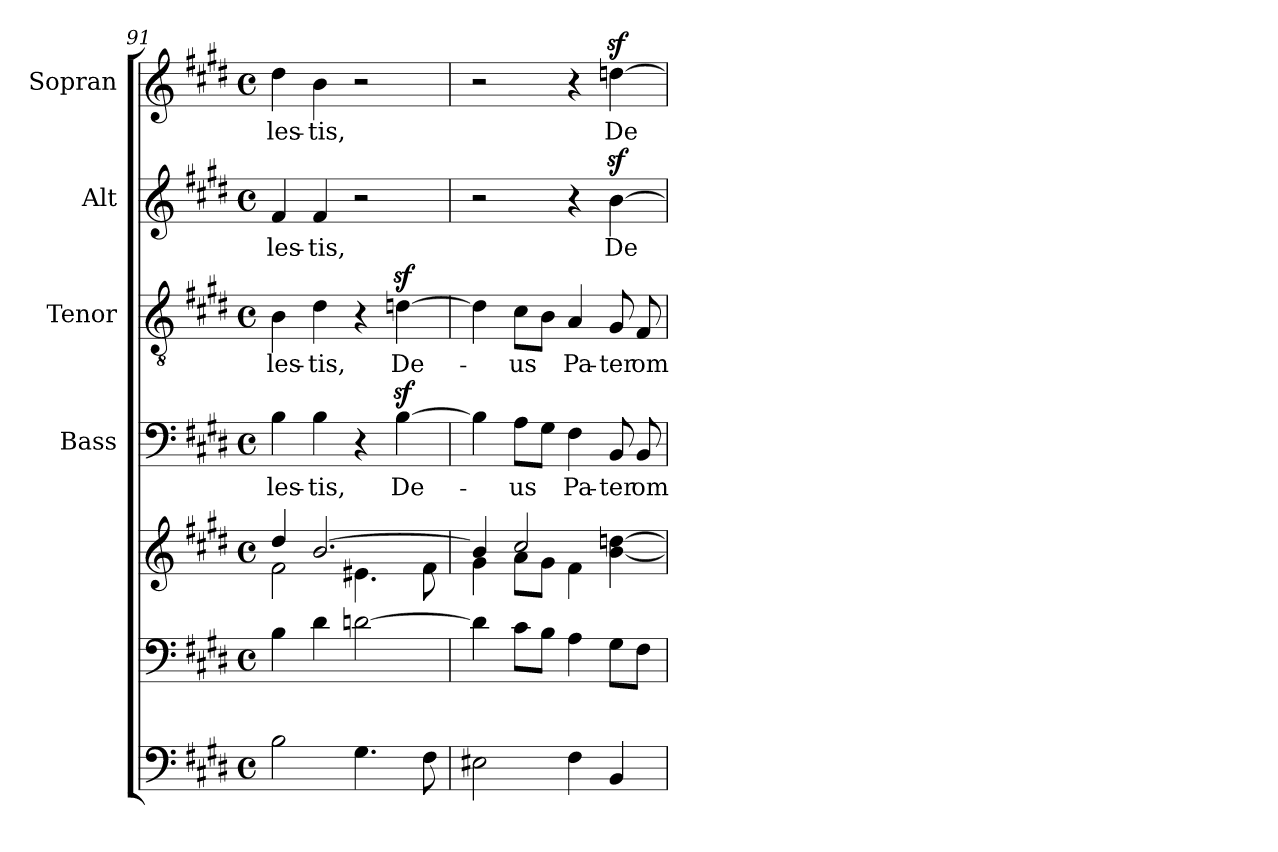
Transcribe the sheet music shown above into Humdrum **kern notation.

**kern	**kern	**kern	**kern	**text	**kern	**text	**kern	**text	**kern	**text
*part6	*part5	*part5	*part4	*part4	*part3	*part3	*part2	*part2	*part1	*part1
*staff7	*staff6	*staff5	*staff4	*staff4	*staff3	*staff3	*staff2	*staff2	*staff1	*staff1
*	*	*	*I"Bass	*	*I"Tenor	*	*I"Alt	*	*I"Sopran	*
*	*	*	*I'B.	*	*I'T.	*	*I'A.	*	*I'S.	*
*clefF4	*clefF4	*clefG2	*clefF4	*	*clefGv2	*	*clefG2	*	*clefG2	*
*ITrd7c12	*	*	*	*	*	*	*	*	*	*
*k[f#c#g#d#]	*k[f#c#g#d#]	*k[f#c#g#d#]	*k[f#c#g#d#]	*	*k[f#c#g#d#]	*	*k[f#c#g#d#]	*	*k[f#c#g#d#]	*
*E:	*E:	*E:	*E:	*	*E:	*	*E:	*	*E:	*
*M4/4	*M4/4	*M4/4	*M4/4	*	*M4/4	*	*M4/4	*	*M4/4	*
*met(c)	*met(c)	*met(c)	*met(c)	*	*met(c)	*	*met(c)	*	*met(c)	*
=91	=91	=91	=91	=91	=91	=91	=91	=91	=91	=91
*	*	*^	*	*	*	*	*	*	*	*
!	!	!	!	!	!LO:LY:b	!	!LO:LY:b	!	!LO:LY:b	!	!LO:LY:b
2BB\	4B\	4dd#/	2f#\	4B\	-les-	4B\	-les-	4f#/	-les-	4dd#\	-les-
!	!	!	!	!	!LO:LY:b	!	!LO:LY:b	!	!LO:LY:b	!	!LO:LY:b
.	4d#\	[>2.b/	.	4B\	-tis,	4d#\	-tis,	4f#/	-tis,	4b\	-tis,
4.GG#\	[2dn\	.	4.e#X\	4r	.	4r	.	2r	.	2r	.
!	!	!	!	!	!LO:LY:b	!	!LO:LY:b	!	!	!	!
.	.	.	.	[4Bz>\	De-	[4dnz>\	De-	.	.	.	.
8FF#\	.	.	8f#\	.	.	.	.	.	.	.	.
=92	=92	=92	=92	=92	=92	=92	=92	=92	=92	=92	=92
2EE#X\	4d\]	4b/]	4g#\	4B\]	.	4d\]	.	2r	.	2r	.
!	!	!	!	!	!LO:LY:b	!	!LO:LY:b	!	!	!	!
.	8c#\L	2cc#/	8a\L	8A\L	-us	8c#\L	-us	.	.	.	.
.	8B\J	.	8g#\J	8G#\J	.	8B\J	.	.	.	.	.
!	!	!	!	!	!LO:LY:b	!	!LO:LY:b	!	!	!	!
4FF#\	4A\	.	4f#\	4F#\	Pa-	4A/	Pa-	4r	.	4r	.
!	!	!	!	!	!LO:LY:b	!	!LO:LY:b	!	!LO:LY:b	!	!LO:LY:b
4BBB/	8G#\L	[<4b\ [>4ddn\	4ryy	8BB/	-ter	8G#/	-ter	[4bz>\	De-	[4ddnz>\	De-
!	!	!	!	!	!LO:LY:b	!	!LO:LY:b	!	!	!	!
.	8F#\J	.	.	8BB/	om-	8F#/	om-	.	.	.	.
*	*	*v	*v	*	*	*	*	*	*	*	*
=	=	=	=	=	=	=	=	=	=	=
*-	*-	*-	*-	*-	*-	*-	*-	*-	*-	*-
